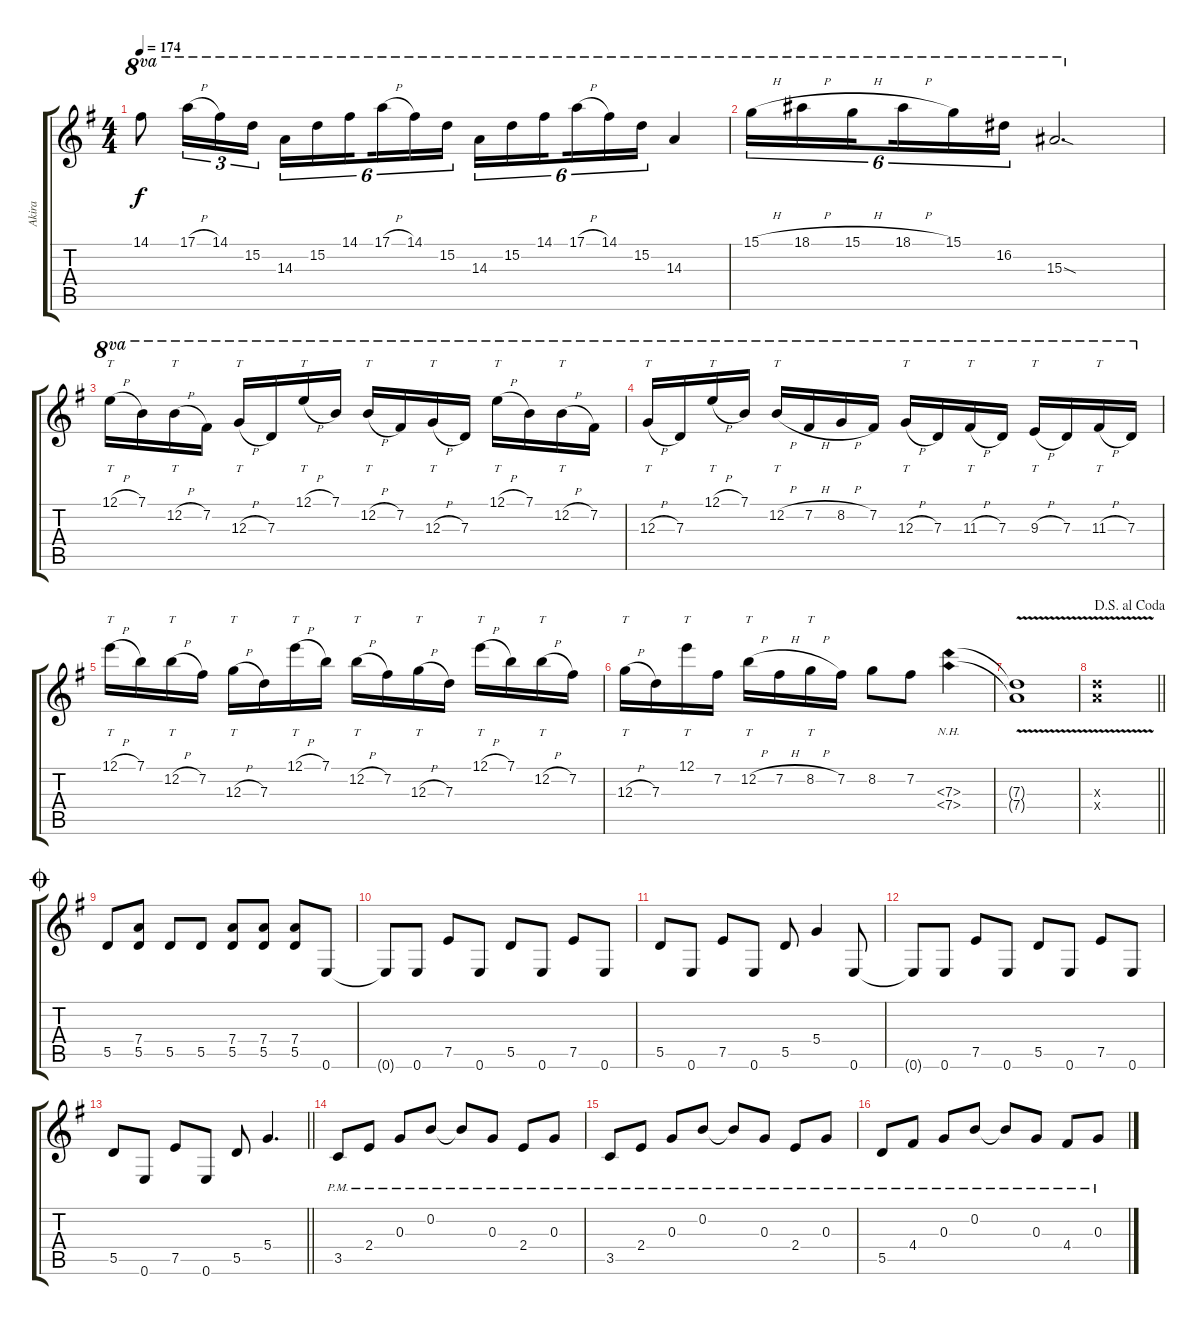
\track ("Akira" "Akira") {instrument distortionguitar}
\staff {score tabs}
\tuning (E4 B3 G3 D3 A2 E2) {hide}
\ts (4 4)
\tempo 174
\clef g2
\ks g
14.1.8{ot 8va dy f} 17.1{h}.16{tu (3 2) ot 8va} 14.1.16{tu (3 2) ot 8va} 15.2.16{tu (3 2) ot 8va} 14.3.16{tu (6 4) ot 8va} 15.2.16{tu (6 4) ot 8va} 14.1.16{tu (6 4) ot 8va beam splitsecondary} 17.1{h}.16{tu (6 4) ot 8va} 14.1.16{tu (6 4) ot 8va} 15.2.16{tu (6 4) ot 8va} 14.3.16{tu (6 4) ot 8va} 15.2.16{tu (6 4) ot 8va} 14.1.16{tu (6 4) ot 8va beam splitsecondary} 17.1{h}.16{tu (6 4) ot 8va} 14.1.16{tu (6 4) ot 8va} 15.2.16{tu (6 4) ot 8va} 14.3.4{ot 8va} |
15.1{h}.16{tu (6 4) ot 8va} 18.1{h}.16{tu (6 4) ot 8va} 15.1{h}.16{tu (6 4) ot 8va beam splitsecondary} 18.1{h}.16{tu (6 4) ot 8va} 15.1.16{tu (6 4) ot 8va} 16.2.16{tu (6 4) ot 8va} 15.3{sod}.2{d ot 8va} |
12.1{h}.16{tt ot 8va} 7.1.16{ot 8va} 12.2{h}.16{tt ot 8va} 7.2.16{ot 8va} 12.3{h}.16{tt ot 8va} 7.3.16{ot 8va} 12.1{h}.16{tt ot 8va} 7.1.16{ot 8va} 12.2{h}.16{tt ot 8va} 7.2.16{ot 8va} 12.3{h}.16{tt ot 8va} 7.3.16{ot 8va} 12.1{h}.16{tt ot 8va} 7.1.16{ot 8va} 12.2{h}.16{tt ot 8va} 7.2.16{ot 8va} |
12.3{h}.16{tt ot 8va} 7.3.16{ot 8va} 12.1{h}.16{tt ot 8va} 7.1.16{ot 8va} 12.2{h}.16{tt ot 8va} 7.2{h}.16{ot 8va} 8.2{h}.16{ot 8va} 7.2.16{ot 8va} 12.3{h}.16{tt ot 8va} 7.3.16{ot 8va} 11.3{h}.16{tt ot 8va} 7.3.16{ot 8va} 9.3{h}.16{tt ot 8va} 7.3.16{ot 8va} 11.3{h}.16{tt ot 8va} 7.3.16{ot 8va} |
12.1{h}.16{tt} 7.1.16 12.2{h}.16{tt} 7.2.16 12.3{h}.16{tt} 7.3.16 12.1{h}.16{tt} 7.1.16 12.2{h}.16{tt} 7.2.16 12.3{h}.16{tt} 7.3.16 12.1{h}.16{tt} 7.1.16 12.2{h}.16{tt} 7.2.16 |
12.3{h}.16{tt} 7.3.16 12.1.16{tt} 7.2.16 12.2{h}.16{tt} 7.2{h}.16 8.2{h}.16{tt} 7.2.16 8.2.8 7.2.8 (7.3{nh} 7.4{nh}).4 |
(7.3{v t} 7.4{v t}).1 |
\jump dalsegnoalcoda
\barLineRight lightlight
(7.3{v x} 7.4{v x}).1 |
\jump coda
5.5.8 (7.4 5.5).8 5.5.8 5.5.8 (7.4 5.5).8 (7.4 5.5).8 (7.4 5.5).8 0.6.8 |
0.6{t}.8 0.6.8 7.5.8 0.6.8 5.5.8 0.6.8 7.5.8 0.6.8 |
5.5.8 0.6.8 7.5.8 0.6.8 5.5.8 5.4.4 0.6.8 |
0.6{t}.8 0.6.8 7.5.8 0.6.8 5.5.8 0.6.8 7.5.8 0.6.8 |
\barLineRight lightlight
5.5.8 0.6.8 7.5.8 0.6.8 5.5.8 5.4.4{d} |
3.5{pm}.8 2.4{pm}.8 0.3{pm}.8 0.2{pm}.8 0.2{pm t}.8 0.3{pm}.8 2.4{pm}.8 0.3{pm}.8 |
3.5{pm}.8 2.4{pm}.8 0.3{pm}.8 0.2{pm}.8 0.2{pm t}.8 0.3{pm}.8 2.4{pm}.8 0.3{pm}.8 |
5.5{pm}.8 4.4{pm}.8 0.3{pm}.8 0.2{pm}.8 0.2{pm t}.8 0.3{pm}.8 4.4{pm}.8 0.3{pm}.8
